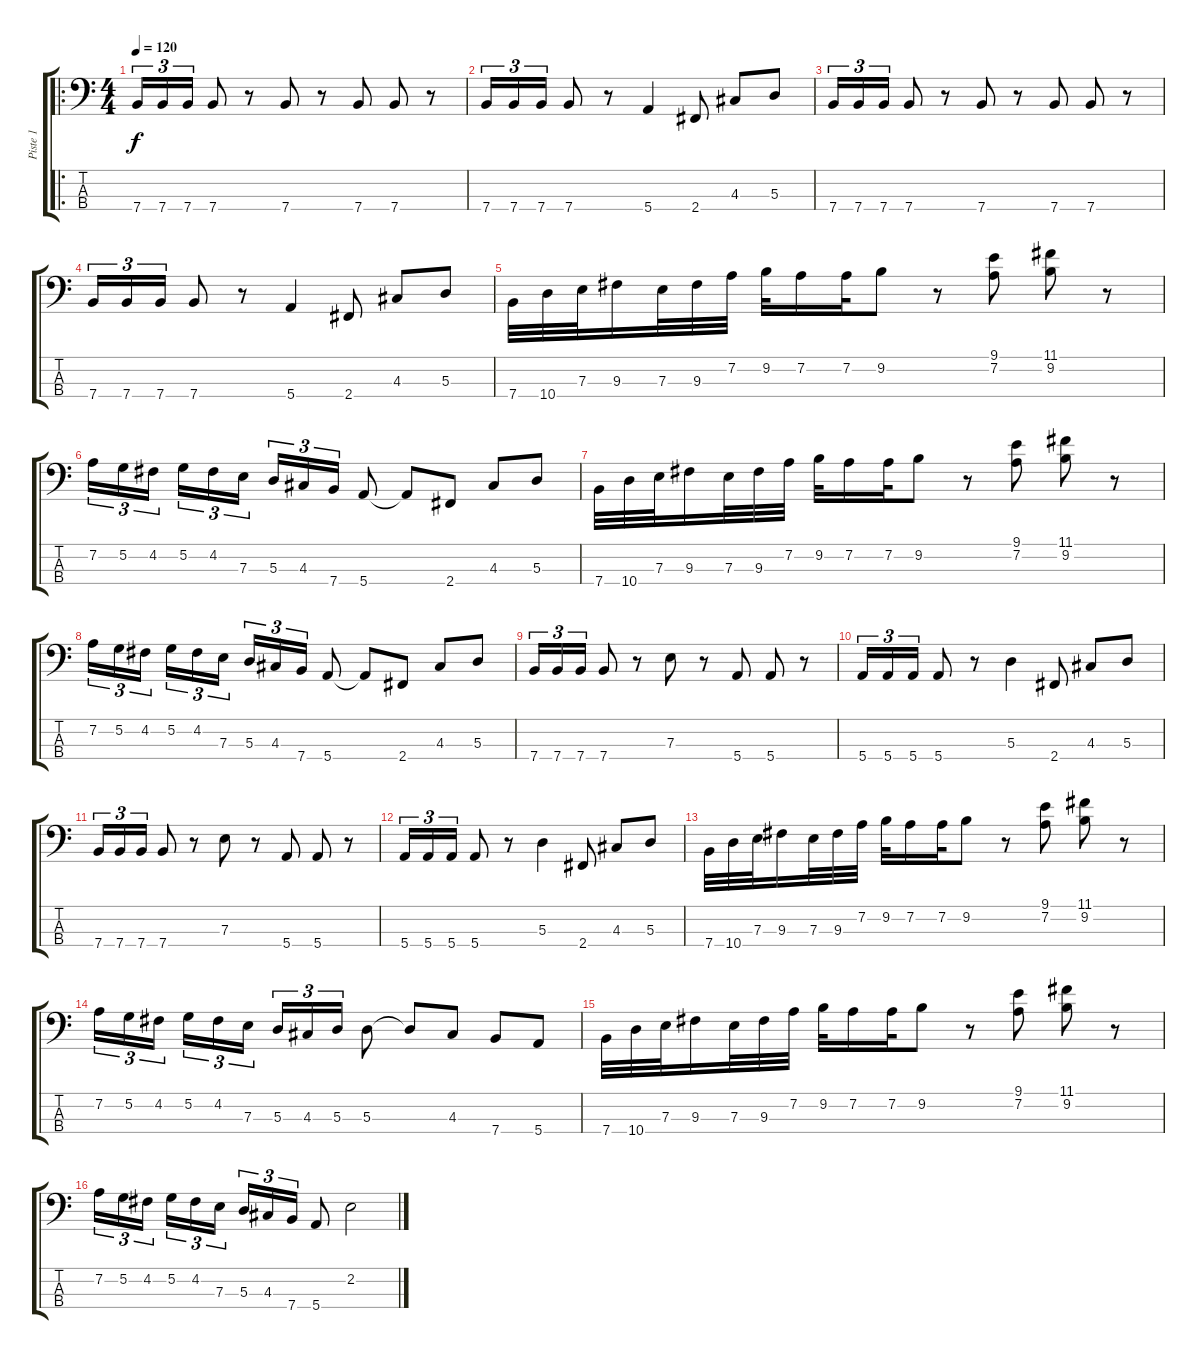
\track ("Piste 1" "Piste 1") {instrument electricbassfinger}
\staff {score tabs}
\tuning (G2 D2 A1 E1) {hide}
\ro
\ts (4 4)
\tempo 120
\clef f4
\ks c
7.4.16{tu (3 2) dy f} 7.4.16{tu (3 2)} 7.4.16{tu (3 2)} 7.4.8 r.8 7.4.8 r.8 7.4.8 7.4.8 r.8 |
7.4.16{tu (3 2)} 7.4.16{tu (3 2)} 7.4.16{tu (3 2)} 7.4.8 r.8 5.4.4 2.4.8 4.3.8 5.3.8 |
7.4.16{tu (3 2)} 7.4.16{tu (3 2)} 7.4.16{tu (3 2)} 7.4.8 r.8 7.4.8 r.8 7.4.8 7.4.8 r.8 |
7.4.16{tu (3 2)} 7.4.16{tu (3 2)} 7.4.16{tu (3 2)} 7.4.8 r.8 5.4.4 2.4.8 4.3.8 5.3.8 |
7.4.32 10.4.32 7.3.32 9.3.16 7.3.32 9.3.32 7.2.32 9.2.32 7.2.16 7.2.32 9.2.8 r.8 (9.1 7.2).8 (11.1 9.2).8 r.8 |
7.2.16{tu (3 2)} 5.2.16{tu (3 2)} 4.2.16{tu (3 2) beam splitsecondary} 5.2.16{tu (3 2)} 4.2.16{tu (3 2)} 7.3.16{tu (3 2)} 5.3.16{tu (3 2)} 4.3.16{tu (3 2)} 7.4.16{tu (3 2)} 5.4.8 5.4{t}.8 2.4.8 4.3.8 5.3.8 |
7.4.32 10.4.32 7.3.32 9.3.16 7.3.32 9.3.32 7.2.32 9.2.32 7.2.16 7.2.32 9.2.8 r.8 (9.1 7.2).8 (11.1 9.2).8 r.8 |
7.2.16{tu (3 2)} 5.2.16{tu (3 2)} 4.2.16{tu (3 2) beam splitsecondary} 5.2.16{tu (3 2)} 4.2.16{tu (3 2)} 7.3.16{tu (3 2)} 5.3.16{tu (3 2)} 4.3.16{tu (3 2)} 7.4.16{tu (3 2)} 5.4.8 5.4{t}.8 2.4.8 4.3.8 5.3.8 |
7.4.16{tu (3 2)} 7.4.16{tu (3 2)} 7.4.16{tu (3 2)} 7.4.8 r.8 7.3.8 r.8 5.4.8 5.4.8 r.8 |
5.4.16{tu (3 2)} 5.4.16{tu (3 2)} 5.4.16{tu (3 2)} 5.4.8 r.8 5.3.4 2.4.8 4.3.8 5.3.8 |
7.4.16{tu (3 2)} 7.4.16{tu (3 2)} 7.4.16{tu (3 2)} 7.4.8 r.8 7.3.8 r.8 5.4.8 5.4.8 r.8 |
5.4.16{tu (3 2)} 5.4.16{tu (3 2)} 5.4.16{tu (3 2)} 5.4.8 r.8 5.3.4 2.4.8 4.3.8 5.3.8 |
7.4.32 10.4.32 7.3.32 9.3.16 7.3.32 9.3.32 7.2.32 9.2.32 7.2.16 7.2.32 9.2.8 r.8 (9.1 7.2).8 (11.1 9.2).8 r.8 |
7.2.16{tu (3 2)} 5.2.16{tu (3 2)} 4.2.16{tu (3 2) beam splitsecondary} 5.2.16{tu (3 2)} 4.2.16{tu (3 2)} 7.3.16{tu (3 2)} 5.3.16{tu (3 2)} 4.3.16{tu (3 2)} 5.3.16{tu (3 2)} 5.3.8 5.3{t}.8 4.3.8 7.4.8 5.4.8 |
7.4.32 10.4.32 7.3.32 9.3.16 7.3.32 9.3.32 7.2.32 9.2.32 7.2.16 7.2.32 9.2.8 r.8 (9.1 7.2).8 (11.1 9.2).8 r.8 |
7.2.16{tu (3 2)} 5.2.16{tu (3 2)} 4.2.16{tu (3 2) beam splitsecondary} 5.2.16{tu (3 2)} 4.2.16{tu (3 2)} 7.3.16{tu (3 2)} 5.3.16{tu (3 2)} 4.3.16{tu (3 2)} 7.4.16{tu (3 2)} 5.4.8 2.2{sl}.2
